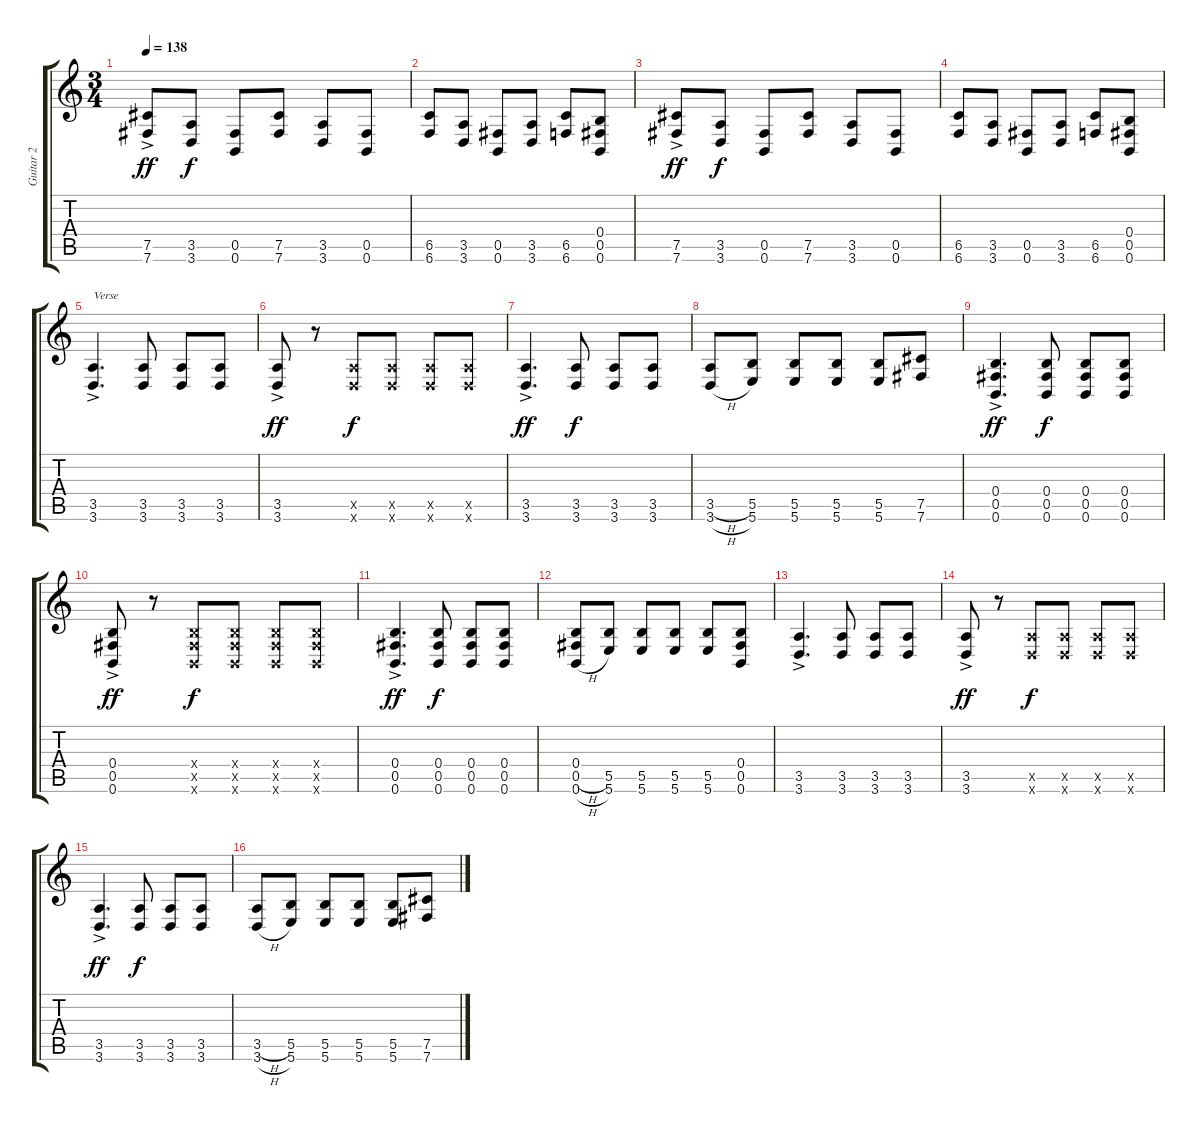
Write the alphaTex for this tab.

\track ("Guitar 2" "Guitar 2") {instrument distortionguitar}
\staff {score tabs}
\tuning (Db4 Ab3 E3 B2 Gb2 B1) {hide}
\ts (3 4)
\tempo 138
\clef g2
\ks c
(7.5{ac} 7.6{ac}).8{dy ff} (3.5 3.6).8{dy f} (0.5 0.6).8 (7.5 7.6).8 (3.5 3.6).8 (0.5 0.6).8 |
(6.5 6.6).8 (3.5 3.6).8 (0.5 0.6).8 (3.5 3.6).8 (6.5 6.6).8 (0.4 0.5 0.6).8 |
(7.5{ac} 7.6{ac}).8{dy ff} (3.5 3.6).8{dy f} (0.5 0.6).8 (7.5 7.6).8 (3.5 3.6).8 (0.5 0.6).8 |
(6.5 6.6).8 (3.5 3.6).8 (0.5 0.6).8 (3.5 3.6).8 (6.5 6.6).8 (0.4 0.5 0.6).8 |
(3.5{ac} 3.6{ac}).4{d txt "Verse"} (3.5 3.6).8 (3.5 3.6).8 (3.5 3.6).8 |
(3.5{ac} 3.6{ac}).8{dy ff} r.8 (3.5{x} 3.6{x}).8{dy f} (3.5{x} 3.6{x}).8 (3.5{x} 3.6{x}).8 (3.5{x} 3.6{x}).8 |
(3.5{ac} 3.6{ac}).4{d dy ff} (3.5 3.6).8{dy f} (3.5 3.6).8 (3.5 3.6).8 |
(3.5{h} 3.6{h}).8 (5.5 5.6).8 (5.5 5.6).8 (5.5 5.6).8 (5.5 5.6).8 (7.5 7.6).8 |
(0.4{ac} 0.5{ac} 0.6{ac}).4{d dy ff} (0.4 0.5 0.6).8{dy f} (0.4 0.5 0.6).8 (0.4 0.5 0.6).8 |
(0.4{ac} 0.5{ac} 0.6{ac}).8{dy ff} r.8 (0.4{x} 0.5{x} 0.6{x}).8{dy f} (0.4{x} 0.5{x} 0.6{x}).8 (0.4{x} 0.5{x} 0.6{x}).8 (0.4{x} 0.5{x} 0.6{x}).8 |
(0.4{ac} 0.5{ac} 0.6{ac}).4{d dy ff} (0.4 0.5 0.6).8{dy f} (0.4 0.5 0.6).8 (0.4 0.5 0.6).8 |
(0.4 0.5{h} 0.6{h}).8 (5.5 5.6).8 (5.5 5.6).8 (5.5 5.6).8 (5.5 5.6).8 (0.4 0.5 0.6).8 |
(3.5{ac} 3.6{ac}).4{d} (3.5 3.6).8 (3.5 3.6).8 (3.5 3.6).8 |
(3.5{ac} 3.6{ac}).8{dy ff} r.8 (3.5{x} 3.6{x}).8{dy f} (3.5{x} 3.6{x}).8 (3.5{x} 3.6{x}).8 (3.5{x} 3.6{x}).8 |
(3.5{ac} 3.6{ac}).4{d dy ff} (3.5 3.6).8{dy f} (3.5 3.6).8 (3.5 3.6).8 |
(3.5{h} 3.6{h}).8 (5.5 5.6).8 (5.5 5.6).8 (5.5 5.6).8 (5.5 5.6).8 (7.5 7.6).8
